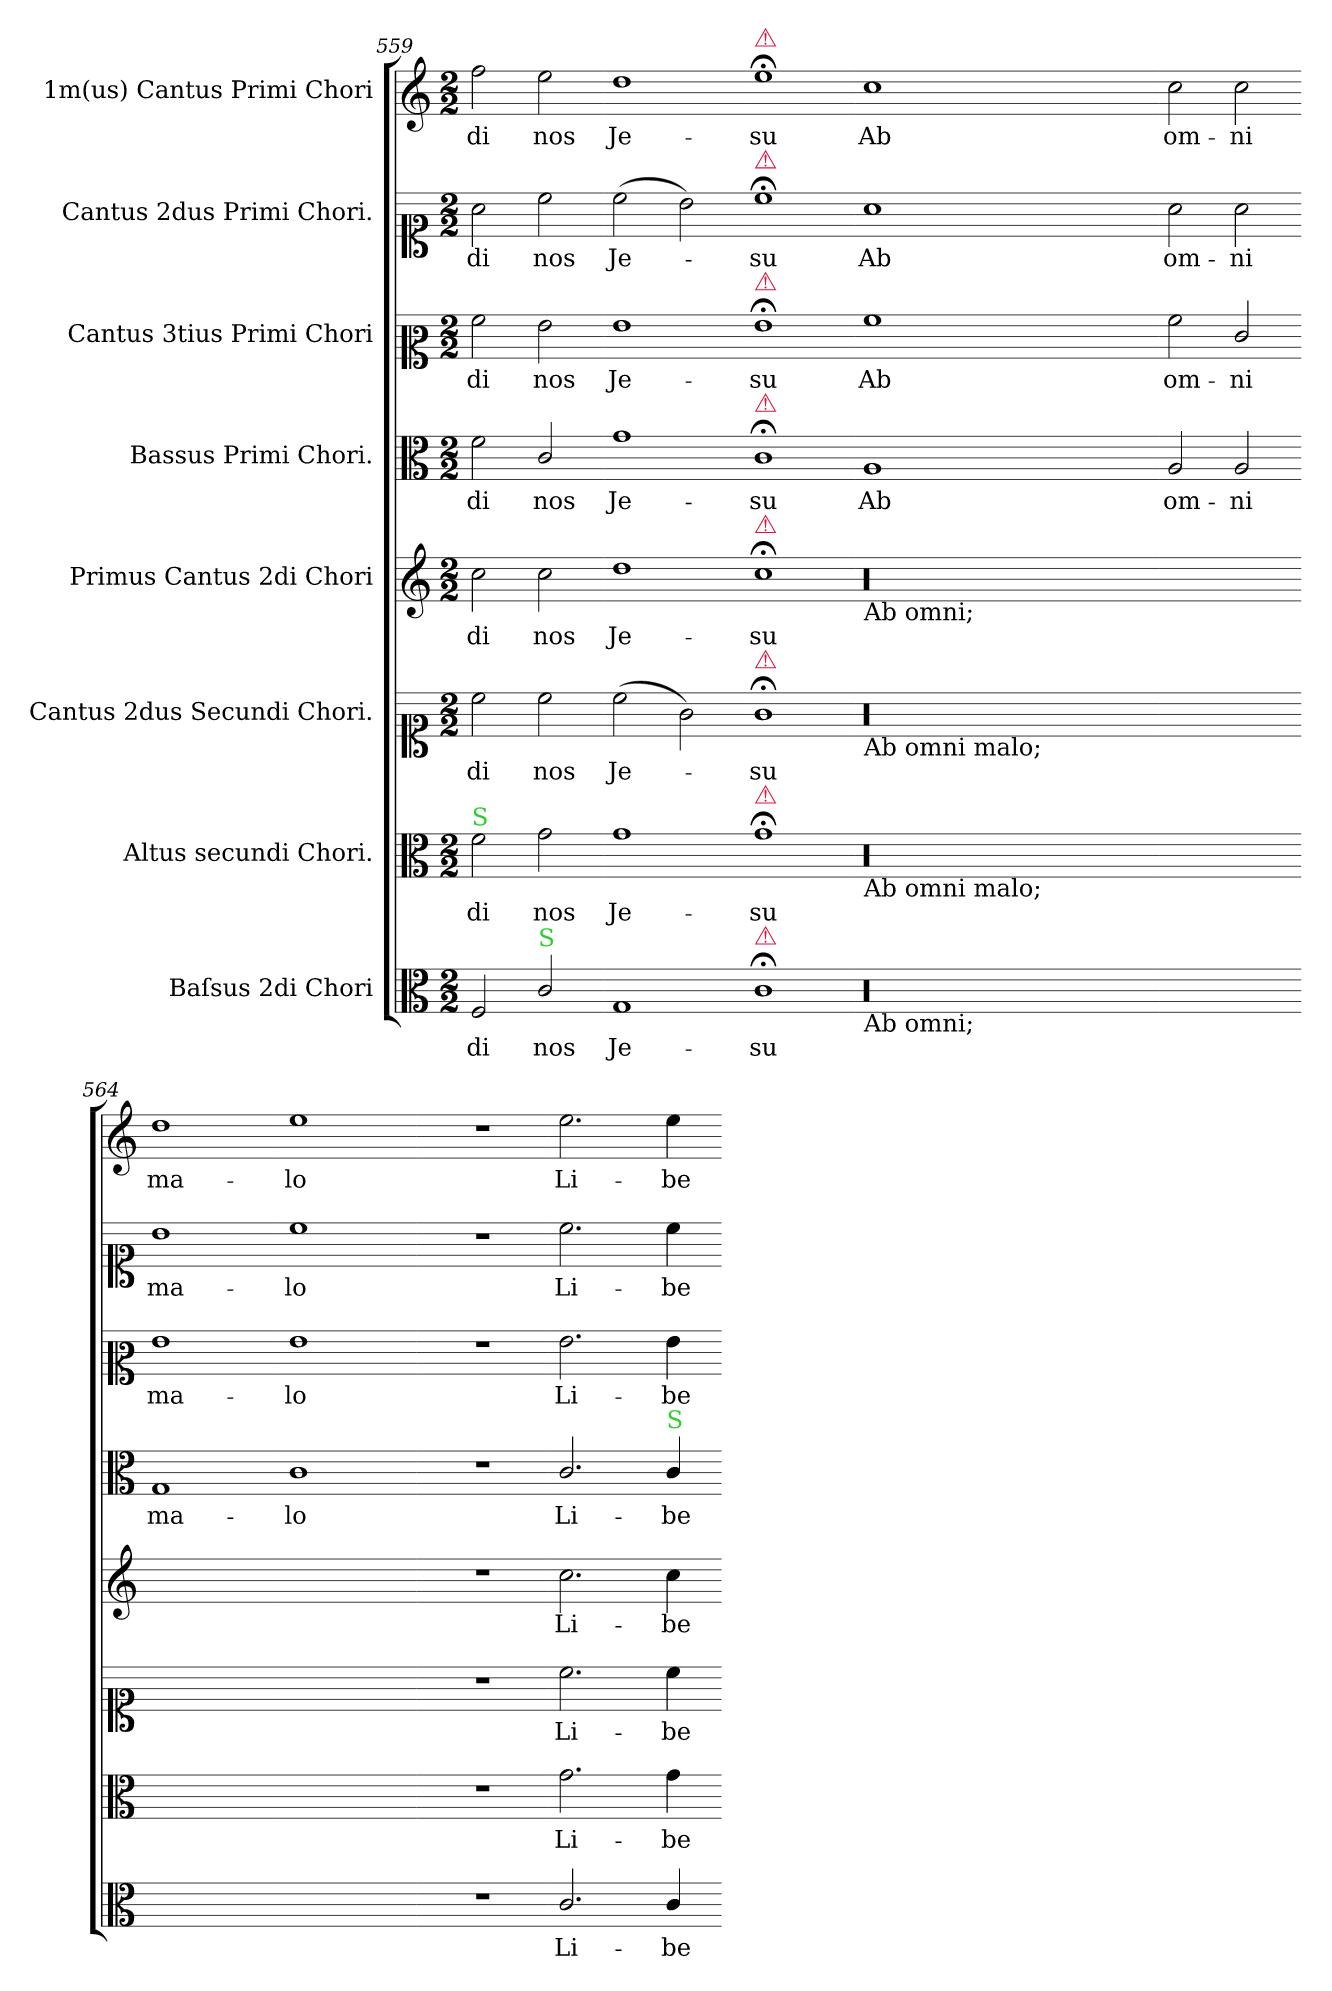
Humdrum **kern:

**kern	**text	**kern	**text	**kern	**text	**kern	**text	**kern	**text	**kern	**text	**kern	**text	**kern	**text
*part8	*part8	*part7	*part7	*part6	*part6	*part5	*part5	*part4	*part4	*part3	*part3	*part2	*part2	*part1	*part1
*staff8	*staff8	*staff7	*staff7	*staff6	*staff6	*staff5	*staff5	*staff4	*staff4	*staff3	*staff3	*staff2	*staff2	*staff1	*staff1
*I"Baſsus 2di Chori	*	*I"Altus secundi Chori.	*	*I"Cantus 2dus Secundi Chori.	*	*I"Primus Cantus 2di Chori	*	*I"Bassus Primi Chori.	*	*I"Cantus 3tius Primi Chori	*	*I"Cantus 2dus Primi Chori.	*	*I"1m(us) Cantus Primi Chori	*
*clefC3	*	*clefC3	*	*clefC1	*	*clefG2	*	*clefC3	*	*clefC2	*	*clefC1	*	*clefG2	*
*k[]	*	*k[]	*	*k[]	*	*k[]	*	*k[]	*	*k[]	*	*k[]	*	*k[]	*
*M2/2	*	*M2/2	*	*M2/2	*	*M2/2	*	*M2/2	*	*M2/2	*	*M2/2	*	*M2/2	*
=559	=559	=559	=559	=559	=559	=559	=559	=559	=559	=559	=559	=559	=559	=559	=559
!	!	!LO:TX:a:color=limegreen:t=S	!	!	!	!	!	!	!	!	!	!	!	!	!
2F/	-di	2f\	-di	2cc\	-di	2cc\	-di	2f\	-di	2a\	-di	2a\	-di	2ff\	-di
!LO:TX:a:color=limegreen:t=S	!	!	!	!	!	!	!	!	!	!	!	!	!	!	!
2c/	nos	2g\	nos	2cc\	nos	2cc\	nos	2c/	nos	2g\	nos	2cc\	nos	2ee\	nos
=560-	=560-	=560-	=560-	=560-	=560-	=560-	=560-	=560-	=560-	=560-	=560-	=560-	=560-	=560-	=560-
1G	Je-	1g	Je-	(2cc\	Je-	1dd	Je-	1g	Je-	1g	Je-	(2cc\	Je-	1dd	Je-
.	.	.	.	2g\)	.	.	.	.	.	.	.	2b\)	.	.	.
=561-	=561-	=561-	=561-	=561-	=561-	=561-	=561-	=561-	=561-	=561-	=561-	=561-	=561-	=561-	=561-
!	!	!	!	!	!	!	!	!	!	!	!	!	!	!LO:TX:a:color=crimson:t=⚠	!
!	!	!	!	!	!	!	!	!	!	!	!	!LO:TX:a:color=crimson:t=⚠	!	!	!
!	!	!	!	!	!	!	!	!	!	!LO:TX:a:color=crimson:t=⚠	!	!	!	!	!
!	!	!	!	!	!	!	!	!LO:TX:a:color=crimson:t=⚠	!	!	!	!	!	!	!
!	!	!	!	!	!	!LO:TX:a:color=crimson:t=⚠	!	!	!	!	!	!	!	!	!
!	!	!	!	!LO:TX:a:color=crimson:t=⚠	!	!	!	!	!	!	!	!	!	!	!
!	!	!LO:TX:a:color=crimson:t=⚠	!	!	!	!	!	!	!	!	!	!	!	!	!
!LO:TX:a:color=crimson:t=⚠	!	!	!	!	!	!	!	!	!	!	!	!	!	!	!
1c;	-su	1g;	-su	1g;	-su	1cc;	-su	1c;	-su	1g;	-su	1cc;	-su	1ee;	-su
=562-	=562-	=562-	=562-	=562-	=562-	=562-	=562-	=562-	=562-	=562-	=562-	=562-	=562-	=562-	=562-
!	!	!	!	!	!	!LO:TX:b:t=Ab omni;	!	!	!	!	!	!	!	!	!
!	!	!	!	!LO:TX:b:t=Ab omni malo;	!	!	!	!	!	!	!	!	!	!	!
!	!	!LO:TX:b:t=Ab omni malo;	!	!	!	!	!	!	!	!	!	!	!	!	!
!LO:TX:b:t=Ab omni;	!	!	!	!	!	!	!	!	!	!	!	!	!	!	!
00r	.	00r	.	00r	.	00r	.	1A	Ab	1a	Ab	1a	Ab	1cc	Ab
.	.	.	.	.	.	.	.	0.ryy	.	0.ryy	.	0.ryy	.	0.ryy	.
=563-	=563-	=563-	=563-	=563-	=563-	=563-	=563-	=563-	=563-	=563-	=563-	=563-	=563-	=563-	=563-
1ryy	.	1ryy	.	1ryy	.	1ryy	.	2A/	om-	2a\	om-	2a\	om-	2cc\	om-
.	.	.	.	.	.	.	.	2A/	-ni	2e/	-ni	2a\	-ni	2cc\	-ni
=564-	=564-	=564-	=564-	=564-	=564-	=564-	=564-	=564-	=564-	=564-	=564-	=564-	=564-	=564-	=564-
1ryy	.	1ryy	.	1ryy	.	1ryy	.	1G	ma-	1g	ma-	1b	ma-	1dd	ma-
=565-	=565-	=565-	=565-	=565-	=565-	=565-	=565-	=565-	=565-	=565-	=565-	=565-	=565-	=565-	=565-
1ryy	.	1ryy	.	1ryy	.	1ryy	.	1c	-lo	1g	-lo	1cc	-lo	1ee	-lo
=566-	=566-	=566-	=566-	=566-	=566-	=566-	=566-	=566-	=566-	=566-	=566-	=566-	=566-	=566-	=566-
1r	.	1r	.	1r	.	1r	.	1r	.	1r	.	1r	.	1r	.
=567-	=567-	=567-	=567-	=567-	=567-	=567-	=567-	=567-	=567-	=567-	=567-	=567-	=567-	=567-	=567-
2.c/	Li-	2.g\	Li-	2.cc\	Li-	2.cc\	Li-	2.c/	Li-	2.g\	Li-	2.cc\	Li-	2.ee\	Li-
!	!	!	!	!	!	!	!	!LO:TX:a:color=limegreen:t=S	!	!	!	!	!	!	!
4c/	-be-	4g\	-be-	4cc\	-be-	4cc\	-be-	4c/	-be-	4g\	-be-	4cc\	-be-	4ee\	-be-
=-	=-	=-	=-	=-	=-	=-	=-	=-	=-	=-	=-	=-	=-	=-	=-
*-	*-	*-	*-	*-	*-	*-	*-	*-	*-	*-	*-	*-	*-	*-	*-
